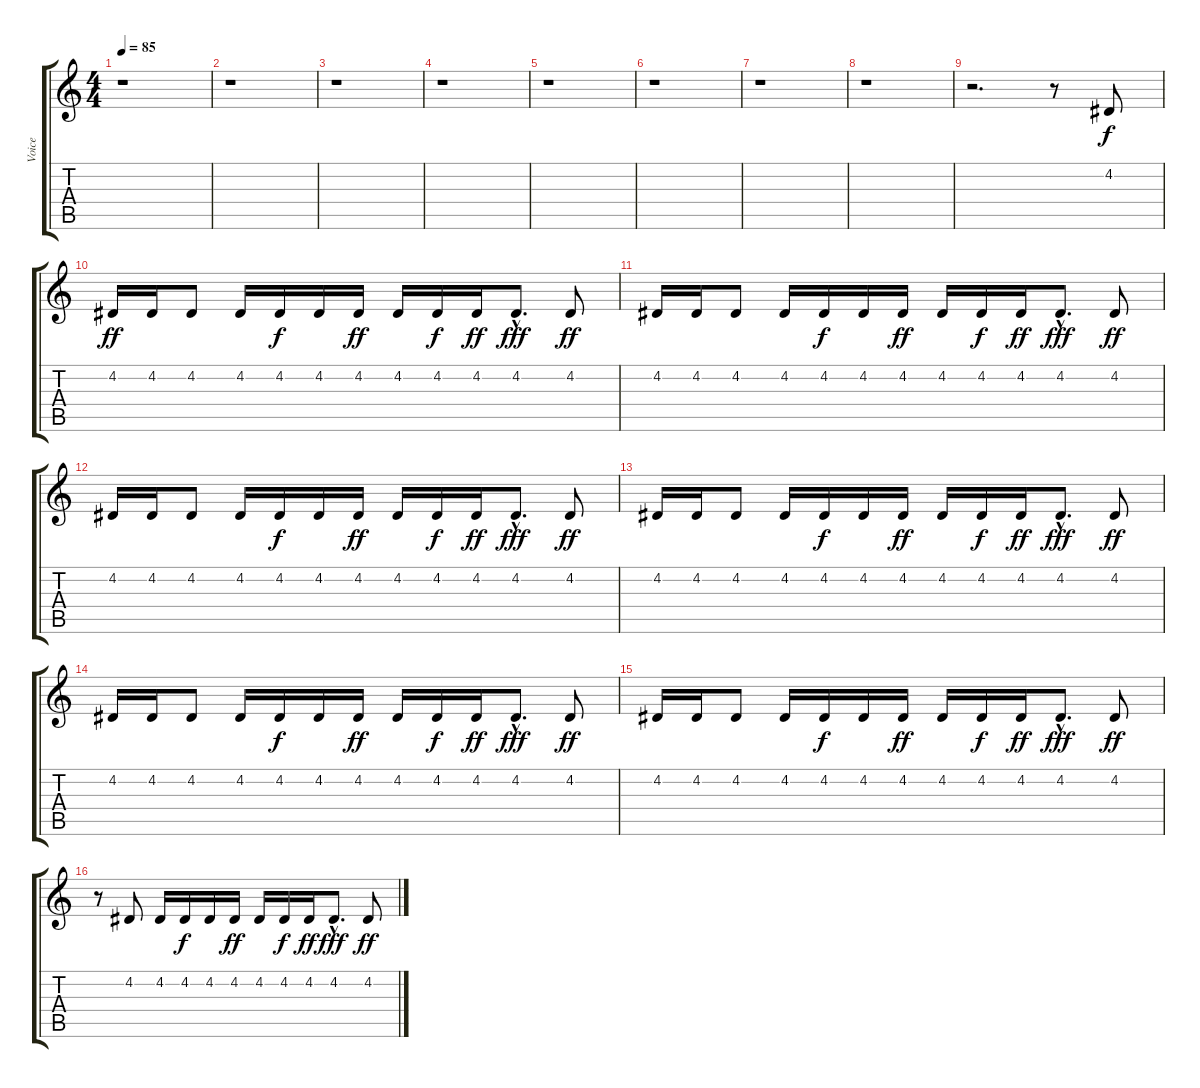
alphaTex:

\track ("Voice" "Voice") {instrument vibraphone}
\staff {score tabs}
\tuning (E4 B3 G3 D3 A2 E2) {hide}
\ts (4 4)
\tempo 85
\clef g2
\ks c
r.1{dy ff} |
r.1 |
r.1 |
r.1 |
r.1 |
r.1 |
r.1 |
r.1 |
r.2{d} r.8 4.2.8{dy f} |
4.2.16{dy ff} 4.2.16 4.2.8 4.2.16 4.2.16{dy f} 4.2.16 4.2.16{dy ff} 4.2.16 4.2.16{dy f} 4.2.16{dy ff} 4.2{hac}.8{d dy fff} 4.2.8{dy ff} |
4.2.16 4.2.16 4.2.8 4.2.16 4.2.16{dy f} 4.2.16 4.2.16{dy ff} 4.2.16 4.2.16{dy f} 4.2.16{dy ff} 4.2{hac}.8{d dy fff} 4.2.8{dy ff} |
4.2.16 4.2.16 4.2.8 4.2.16 4.2.16{dy f} 4.2.16 4.2.16{dy ff} 4.2.16 4.2.16{dy f} 4.2.16{dy ff} 4.2{hac}.8{d dy fff} 4.2.8{dy ff} |
4.2.16 4.2.16 4.2.8 4.2.16 4.2.16{dy f} 4.2.16 4.2.16{dy ff} 4.2.16 4.2.16{dy f} 4.2.16{dy ff} 4.2{hac}.8{d dy fff} 4.2.8{dy ff} |
4.2.16 4.2.16 4.2.8 4.2.16 4.2.16{dy f} 4.2.16 4.2.16{dy ff} 4.2.16 4.2.16{dy f} 4.2.16{dy ff} 4.2{hac}.8{d dy fff} 4.2.8{dy ff} |
4.2.16 4.2.16 4.2.8 4.2.16 4.2.16{dy f} 4.2.16 4.2.16{dy ff} 4.2.16 4.2.16{dy f} 4.2.16{dy ff} 4.2{hac}.8{d dy fff} 4.2.8{dy ff} |
r.8 4.2.8 4.2.16 4.2.16{dy f} 4.2.16 4.2.16{dy ff} 4.2.16 4.2.16{dy f} 4.2.16{dy ff} 4.2{hac}.8{d dy fff} 4.2.8{dy ff}
